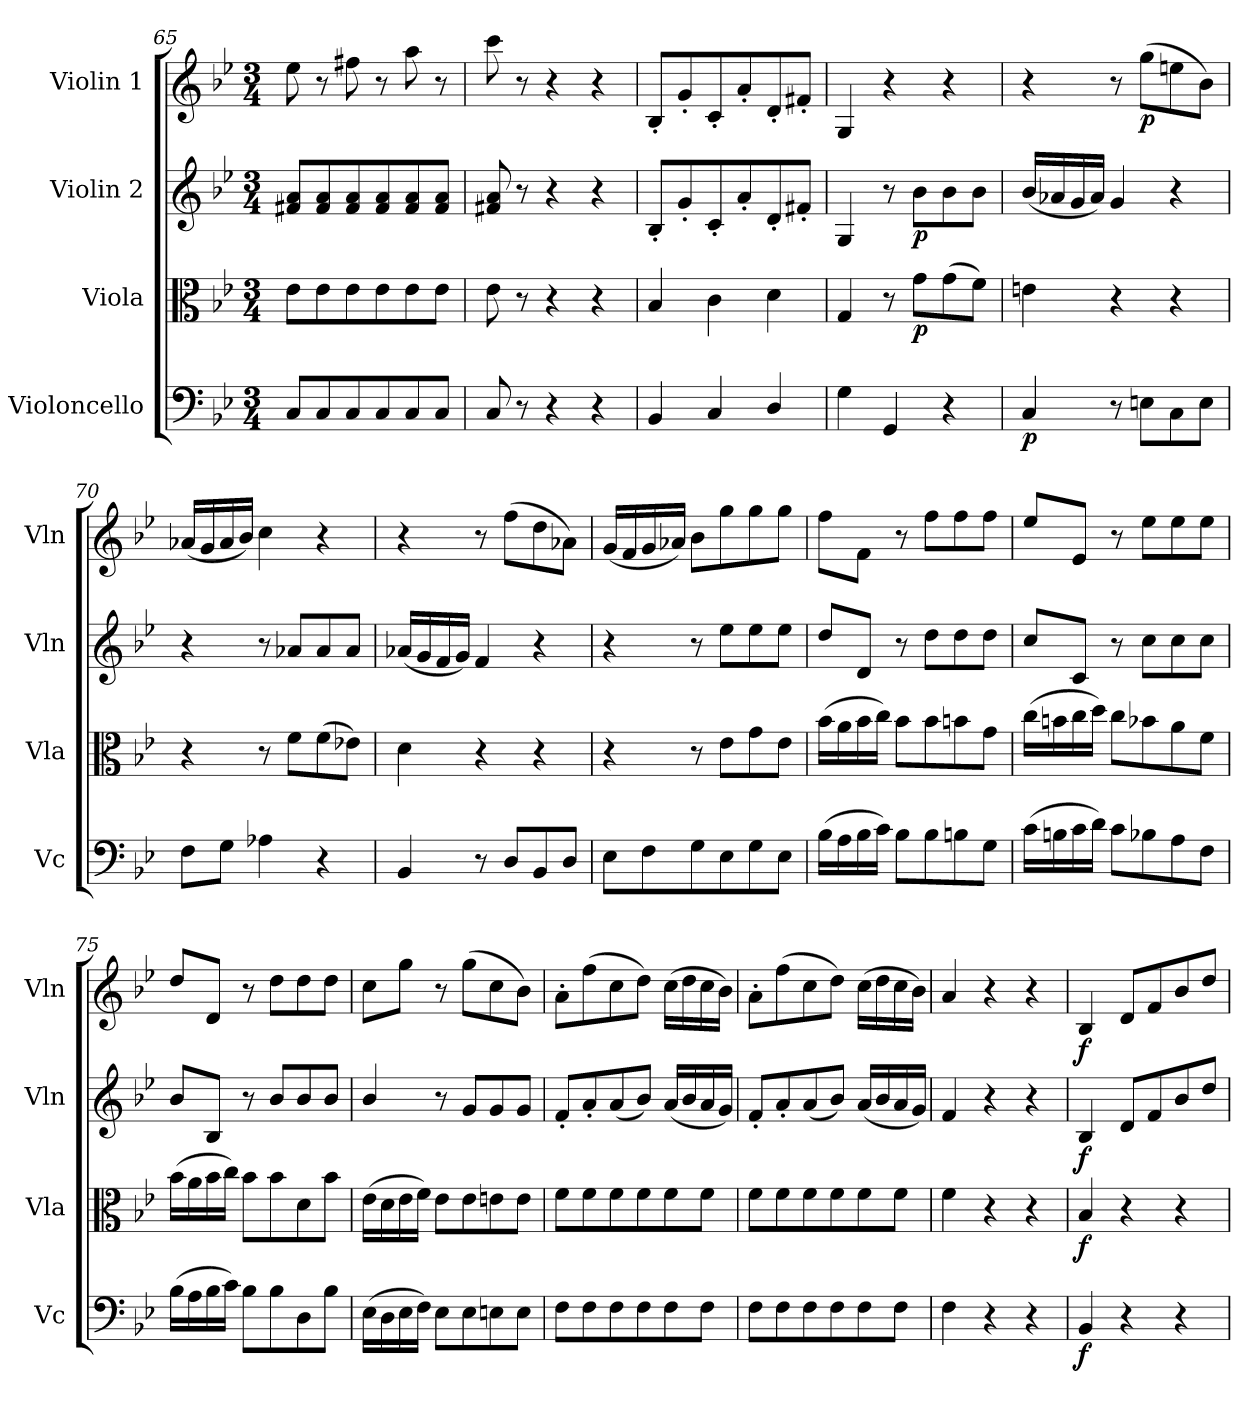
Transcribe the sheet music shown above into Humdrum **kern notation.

**kern	**dynam	**kern	**dynam	**kern	**dynam	**kern	**dynam
*part4	*part4	*part3	*part3	*part2	*part2	*part1	*part1
*staff4	*staff4	*staff3	*staff3	*staff2	*staff2	*staff1	*staff1
*I"Violoncello	*	*I"Viola	*	*I"Violin 2	*	*I"Violin 1	*
*I'Vc	*	*I'Vla	*	*I'Vln	*	*I'Vln	*
*clefF4	*	*clefC3	*	*clefG2	*	*clefG2	*
*k[b-e-]	*	*k[b-e-]	*	*k[b-e-]	*	*k[b-e-]	*
*M3/4	*	*M3/4	*	*M3/4	*	*M3/4	*
=65	=65	=65	=65	=65	=65	=65	=65
8C/L	.	8e-\L	.	8f#X/ 8a/L	.	8ee-\	.
8C/	.	8e-\	.	8f#/ 8a/	.	8r	.
8C/	.	8e-\	.	8f#/ 8a/	.	8ff#X\	.
8C/	.	8e-\	.	8f#/ 8a/	.	8r	.
8C/	.	8e-\	.	8f#/ 8a/	.	8aa\	.
8C/J	.	8e-\J	.	8f#/ 8a/J	.	8r	.
=66	=66	=66	=66	=66	=66	=66	=66
8C/	.	8e-\	.	8f#X/ 8a/	.	8ccc\	.
8r	.	8r	.	8r	.	8r	.
4r	.	4r	.	4r	.	4r	.
4r	.	4r	.	4r	.	4r	.
=67	=67	=67	=67	=67	=67	=67	=67
4BB-/	.	4B-/	.	8B-'/L	.	8B-'/L	.
.	.	.	.	8g'/	.	8g'/	.
4C/	.	4c\	.	8c'/	.	8c'/	.
.	.	.	.	8a'/	.	8a'/	.
4D/	.	4d\	.	8d'/	.	8d'/	.
.	.	.	.	8f#X'/J	.	8f#X'/J	.
=68	=68	=68	=68	=68	=68	=68	=68
4G\	.	4G/	.	4G/	.	4G/	.
4GG/	.	8r	.	8r	.	4r	.
!	!	!	!LO:DY:b	!	!LO:DY:b	!	!
.	.	8g\L	p	8b-\L	p	.	.
4r	.	(8g\	.	8b-\	.	4r	.
.	.	8f\J)	.	8b-\J	.	.	.
!!LO:LB:g=z
=69	=69	=69	=69	=69	=69	=69	=69
!	!LO:DY:b	!	!	!	!	!	!
4C/	p	4en\	.	(16b-/LL	.	4r	.
.	.	.	.	16a-X/	.	.	.
.	.	.	.	16g/	.	.	.
.	.	.	.	16a-/JJ)	.	.	.
8r	.	4r	.	4g/	.	8r	.
!	!	!	!	!	!	!	!LO:DY:b
8En\L	.	.	.	.	.	(8gg\L	p
8C\	.	4r	.	4r	.	8een\	.
8E\J	.	.	.	.	.	8b-\J)	.
=70	=70	=70	=70	=70	=70	=70	=70
8F\L	.	4r	.	4r	.	(16a-X/LL	.
.	.	.	.	.	.	16g/	.
8G\J	.	.	.	.	.	16a-/	.
.	.	.	.	.	.	16b-/JJ)	.
4A-X\	.	8r	.	8r	.	4cc\	.
.	.	8f\L	.	8a-X/L	.	.	.
4r	.	(8f\	.	8a-/	.	4r	.
.	.	8e-X\J)	.	8a-/J	.	.	.
=71	=71	=71	=71	=71	=71	=71	=71
4BB-/	.	4d\	.	(16a-X/LL	.	4r	.
.	.	.	.	16g/	.	.	.
.	.	.	.	16f/	.	.	.
.	.	.	.	16g/JJ)	.	.	.
8r	.	4r	.	4f/	.	8r	.
8D/L	.	.	.	.	.	(8ff\L	.
8BB-/	.	4r	.	4r	.	8dd\	.
8D/J	.	.	.	.	.	8a-X\J)	.
=72	=72	=72	=72	=72	=72	=72	=72
8E-\L	.	4r	.	4r	.	(16g/LL	.
.	.	.	.	.	.	16f/	.
8F\	.	.	.	.	.	16g/	.
.	.	.	.	.	.	16a-X/JJ)	.
8G\	.	8r	.	8r	.	8b-\L	.
8E-\	.	8e-\L	.	8ee-\L	.	8gg\	.
8G\	.	8g\	.	8ee-\	.	8gg\	.
8E-\J	.	8e-\J	.	8ee-\J	.	8gg\J	.
!!LO:LB:g=z
=73	=73	=73	=73	=73	=73	=73	=73
(16B-\LL	.	(16b-\LL	.	8dd/L	.	8ff\L	.
16A\	.	16a\	.	.	.	.	.
16B-\	.	16b-\	.	8d/J	.	8f\J	.
16c\JJ)	.	16cc\JJ)	.	.	.	.	.
8B-\L	.	8b-\L	.	8r	.	8r	.
8B-\	.	8b-\	.	8dd\L	.	8ff\L	.
8Bn\	.	8bn\	.	8dd\	.	8ff\	.
8G\J	.	8g\J	.	8dd\J	.	8ff\J	.
=74	=74	=74	=74	=74	=74	=74	=74
(16c\LL	.	(16cc\LL	.	8cc/L	.	8ee-/L	.
16Bn\	.	16bn\	.	.	.	.	.
16c\	.	16cc\	.	8c/J	.	8e-/J	.
16d\JJ)	.	16dd\JJ)	.	.	.	.	.
8c\L	.	8cc\L	.	8r	.	8r	.
8B-X\	.	8b-X\	.	8cc\L	.	8ee-\L	.
8A\	.	8a\	.	8cc\	.	8ee-\	.
8F\J	.	8f\J	.	8cc\J	.	8ee-\J	.
=75	=75	=75	=75	=75	=75	=75	=75
(16B-\LL	.	(16b-\LL	.	8b-/L	.	8dd/L	.
16A\	.	16a\	.	.	.	.	.
16B-\	.	16b-\	.	8B-/J	.	8d/J	.
16c\JJ)	.	16cc\JJ)	.	.	.	.	.
8B-\L	.	8b-\L	.	8r	.	8r	.
8B-\	.	8b-\	.	8b-/L	.	8dd\L	.
8D\	.	8d\	.	8b-/	.	8dd\	.
8B-\J	.	8b-\J	.	8b-/J	.	8dd\J	.
=76	=76	=76	=76	=76	=76	=76	=76
(16E-\LL	.	(16e-\LL	.	4b-/	.	8cc\L	.
16D\	.	16d\	.	.	.	.	.
16E-\	.	16e-\	.	.	.	8gg\J	.
16F\JJ)	.	16f\JJ)	.	.	.	.	.
8E-\L	.	8e-\L	.	8r	.	8r	.
8E-\	.	8e-\	.	8g/L	.	(8gg\L	.
8En\	.	8en\	.	8g/	.	8cc\	.
8E\J	.	8e\J	.	8g/J	.	8b-\J)	.
!!LO:PB:g=z
=77	=77	=77	=77	=77	=77	=77	=77
8F\L	.	8f\L	.	8f'/L	.	8a'\L	.
8F\	.	8f\	.	8a'/	.	(8ff\	.
8F\	.	8f\	.	(8a/	.	8cc\	.
8F\	.	8f\	.	8b-/J)	.	8dd\J)	.
8F\	.	8f\	.	(16a/LL	.	(16cc\LL	.
.	.	.	.	16b-/	.	16dd\	.
8F\J	.	8f\J	.	16a/	.	16cc\	.
.	.	.	.	16g/JJ)	.	16b-\JJ)	.
=78	=78	=78	=78	=78	=78	=78	=78
8F\L	.	8f\L	.	8f'/L	.	8a'\L	.
8F\	.	8f\	.	8a'/	.	(8ff\	.
8F\	.	8f\	.	(8a/	.	8cc\	.
8F\	.	8f\	.	8b-/J)	.	8dd\J)	.
8F\	.	8f\	.	(16a/LL	.	(16cc\LL	.
.	.	.	.	16b-/	.	16dd\	.
8F\J	.	8f\J	.	16a/	.	16cc\	.
.	.	.	.	16g/JJ)	.	16b-\JJ)	.
=79	=79	=79	=79	=79	=79	=79	=79
4F\	.	4f\	.	4f/	.	4a/	.
4r	.	4r	.	4r	.	4r	.
4r	.	4r	.	4r	.	4r	.
=80	=80	=80	=80	=80	=80	=80	=80
!	!LO:DY:b	!	!LO:DY:b	!	!LO:DY:b	!	!LO:DY:b
4BB-/	f	4B-/	f	4B-/	f	4B-/	f
4r	.	4r	.	8d/L	.	8d/L	.
.	.	.	.	8f/	.	8f/	.
4r	.	4r	.	8b-/	.	8b-/	.
.	.	.	.	8dd/J	.	8dd/J	.
=	=	=	=	=	=	=	=
*-	*-	*-	*-	*-	*-	*-	*-
